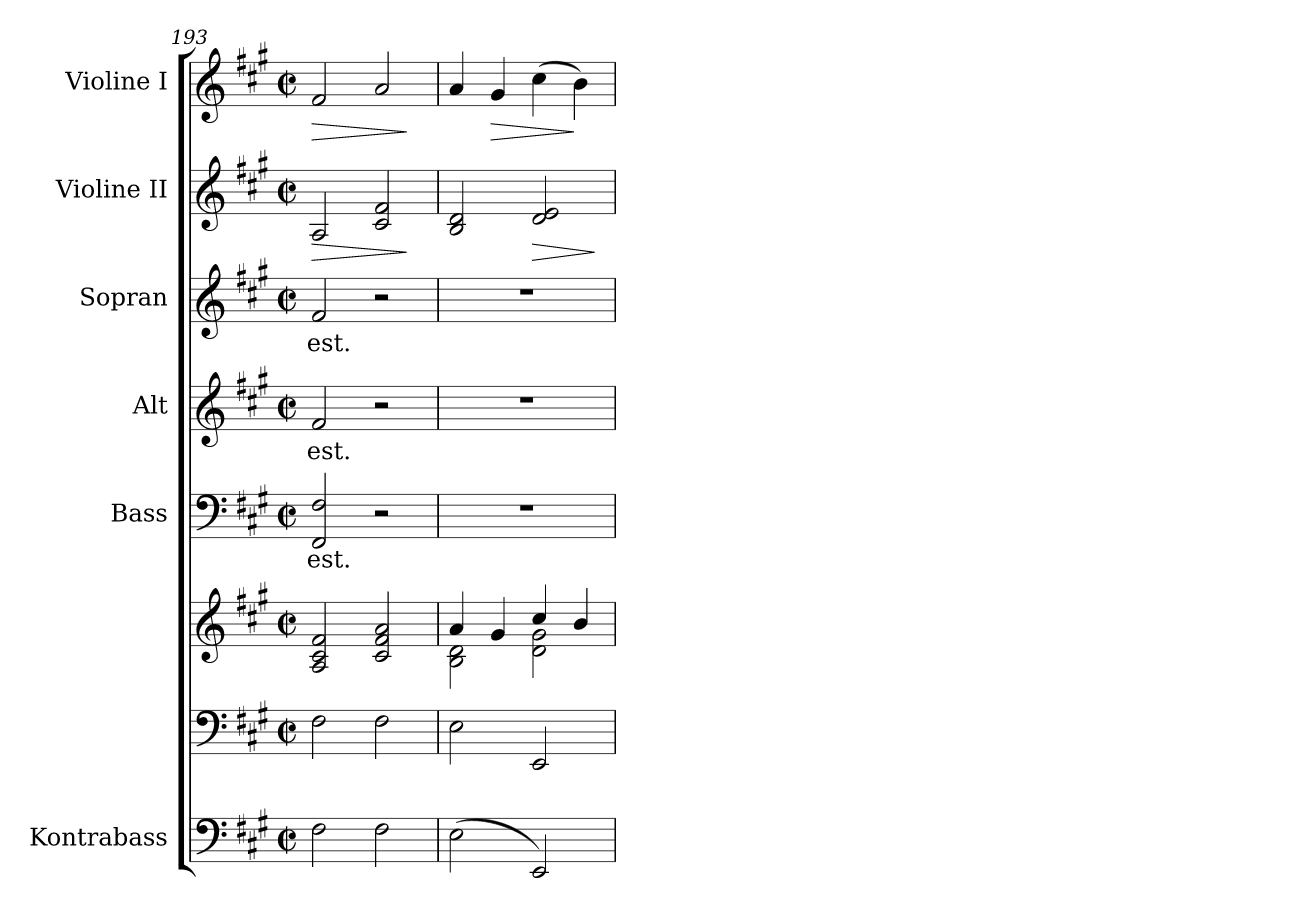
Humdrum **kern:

**kern	**kern	**kern	**kern	**text	**kern	**text	**kern	**text	**kern	**dynam	**kern	**dynam
*part7	*part6	*part6	*part5	*part5	*part4	*part4	*part3	*part3	*part2	*part2	*part1	*part1
*staff8	*staff7	*staff6	*staff5	*staff5	*staff4	*staff4	*staff3	*staff3	*staff2	*staff2	*staff1	*staff1
*I"Kontrabass	*	*	*I"Bass	*	*I"Alt	*	*I"Sopran	*	*I"Violine II	*	*I"Violine I	*
*I'Kb.	*	*	*I'B.	*	*I'A.	*	*I'S.	*	*I'Vl. II	*	*I'Vl. I	*
*clefF4	*clefF4	*clefG2	*clefF4	*	*clefG2	*	*clefG2	*	*clefG2	*	*clefG2	*
*ITrd7c12	*	*	*	*	*	*	*	*	*	*	*	*
*k[f#c#g#]	*k[f#c#g#]	*k[f#c#g#]	*k[f#c#g#]	*	*k[f#c#g#]	*	*k[f#c#g#]	*	*k[f#c#g#]	*	*k[f#c#g#]	*
*A:	*A:	*A:	*A:	*	*A:	*	*A:	*	*A:	*	*A:	*
*M2/2	*M2/2	*M2/2	*M2/2	*	*M2/2	*	*M2/2	*	*M2/2	*	*M2/2	*
*met(c|)	*met(c|)	*met(c|)	*met(c|)	*	*met(c|)	*	*met(c|)	*	*met(c|)	*	*met(c|)	*
=193	=193	=193	=193	=193	=193	=193	=193	=193	=193	=193	=193	=193
!	!	!	!	!LO:LY:b	!	!LO:LY:b	!	!LO:LY:b	!	!LO:HP:b	!	!LO:HP:b
2FF#\	2F#\	2A/ 2c#/ 2f#/	2FF#/ 2F#/	est.	2f#/	est.	2f#/	est.	2A/	>	2f#/	>
2FF#\	2F#\	2c#/ 2f#/ 2a/	2r	.	2r	.	2r	.	2c#/ 2f#/	.	2a/	.
.	.	.	.	.	.	.	.	.	.	]	.	]
=194	=194	=194	=194	=194	=194	=194	=194	=194	=194	=194	=194	=194
*	*	*^	*	*	*	*	*	*	*	*	*	*
(>2EE\	2E\	4a/	2B\ 2d\	1r	.	1r	.	1r	.	2B/ 2d/	.	4a/	.
!	!	!	!	!	!	!	!	!	!	!	!	!	!LO:HP:b
.	.	4g#/	.	.	.	.	.	.	.	.	.	4g#/	>
!	!	!	!	!	!	!	!	!	!	!	!LO:HP:b	!	!
2EEE/)	2EE/	4cc#/	2d\ 2g#\	.	.	.	.	.	.	2d/ 2e/	>	(>4cc#\	.
.	.	4b/	.	.	.	.	.	.	.	.	.	4b\)	]
*	*	*v	*v	*	*	*	*	*	*	*	*	*	*
.	.	.	.	.	.	.	.	.	.	]	.	.
=	=	=	=	=	=	=	=	=	=	=	=	=
*-	*-	*-	*-	*-	*-	*-	*-	*-	*-	*-	*-	*-
